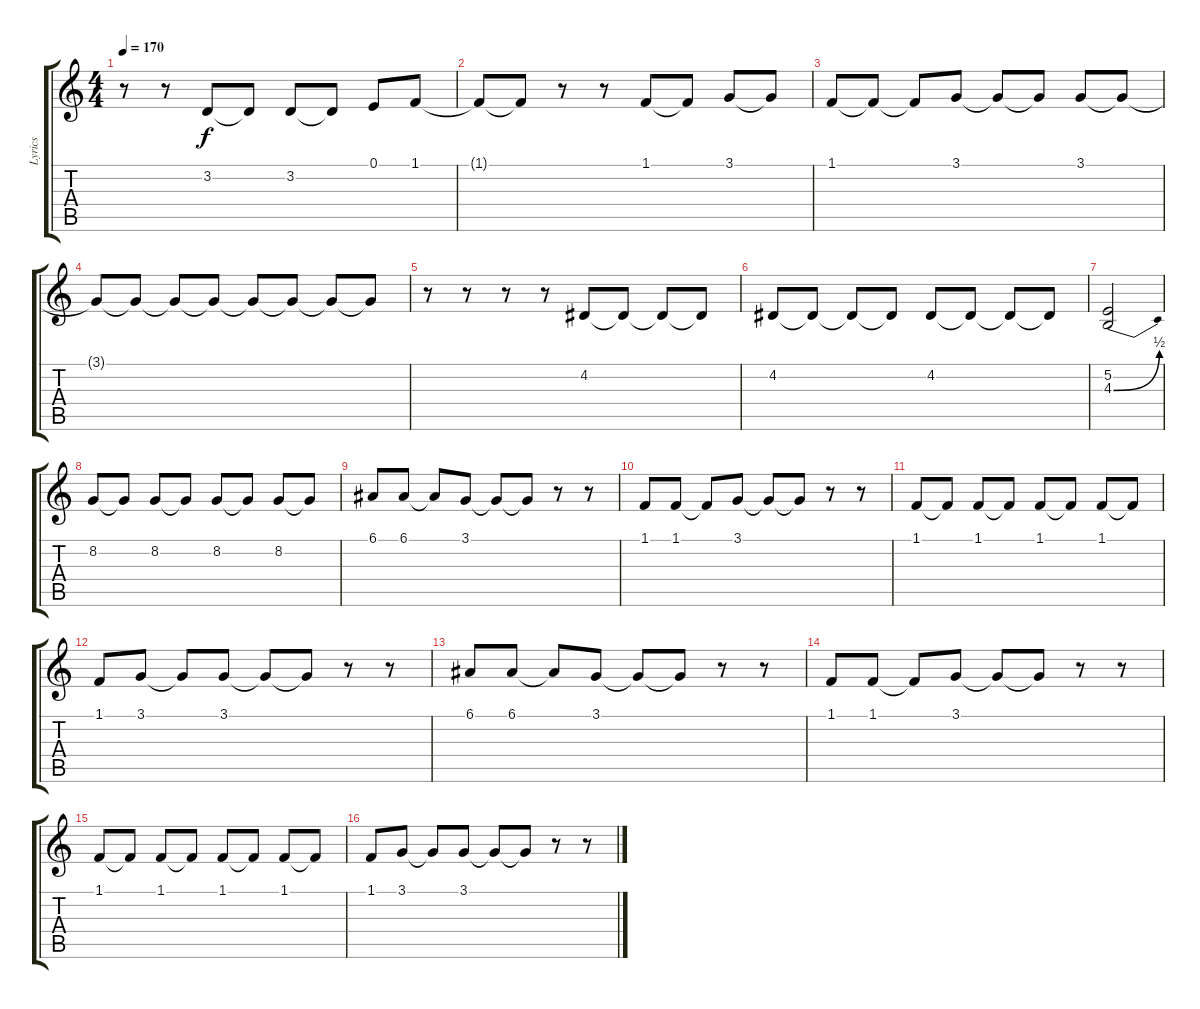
\track ("Lyrics" "Lyrics") {instrument oboe}
\staff {score tabs}
\tuning (E4 B3 G3 D3 A2 E2) {hide}
\ts (4 4)
\tempo 170
\clef g2
\ks c
r.8{dy f} r.8 3.2.8 3.2{t}.8 3.2.8 3.2{t}.8 0.1.8 1.1.8 |
1.1{t}.8 1.1{t}.8 r.8 r.8 1.1.8 1.1{t}.8 3.1.8 3.1{t}.8 |
1.1.8 1.1{t}.8 1.1{t}.8 3.1.8 3.1{t}.8 3.1{t}.8 3.1.8 3.1{t}.8 |
3.1{t}.8 3.1{t}.8 3.1{t}.8 3.1{t}.8 3.1{t}.8 3.1{t}.8 3.1{t}.8 3.1{t}.8 |
r.8 r.8 r.8 r.8 4.2.8 4.2{t}.8 4.2{t}.8 4.2{t}.8 |
4.2.8 4.2{t}.8 4.2{t}.8 4.2{t}.8 4.2.8 4.2{t}.8 4.2{t}.8 4.2{t}.8 |
(5.2 4.3{be (bend 0 0 60 2)}).2 |
8.2.8 8.2{t}.8 8.2.8 8.2{t}.8 8.2.8 8.2{t}.8 8.2.8 8.2{t}.8 |
6.1.8 6.1.8 6.1{t}.8 3.1.8 3.1{t}.8 3.1{t}.8 r.8 r.8 |
1.1.8 1.1.8 1.1{t}.8 3.1.8 3.1{t}.8 3.1{t}.8 r.8 r.8 |
1.1.8 1.1{t}.8 1.1.8 1.1{t}.8 1.1.8 1.1{t}.8 1.1.8 1.1{t}.8 |
1.1.8 3.1.8 3.1{t}.8 3.1.8 3.1{t}.8 3.1{t}.8 r.8 r.8 |
6.1.8 6.1.8 6.1{t}.8 3.1.8 3.1{t}.8 3.1{t}.8 r.8 r.8 |
1.1.8 1.1.8 1.1{t}.8 3.1.8 3.1{t}.8 3.1{t}.8 r.8 r.8 |
1.1.8 1.1{t}.8 1.1.8 1.1{t}.8 1.1.8 1.1{t}.8 1.1.8 1.1{t}.8 |
1.1.8 3.1.8 3.1{t}.8 3.1.8 3.1{t}.8 3.1{t}.8 r.8 r.8
